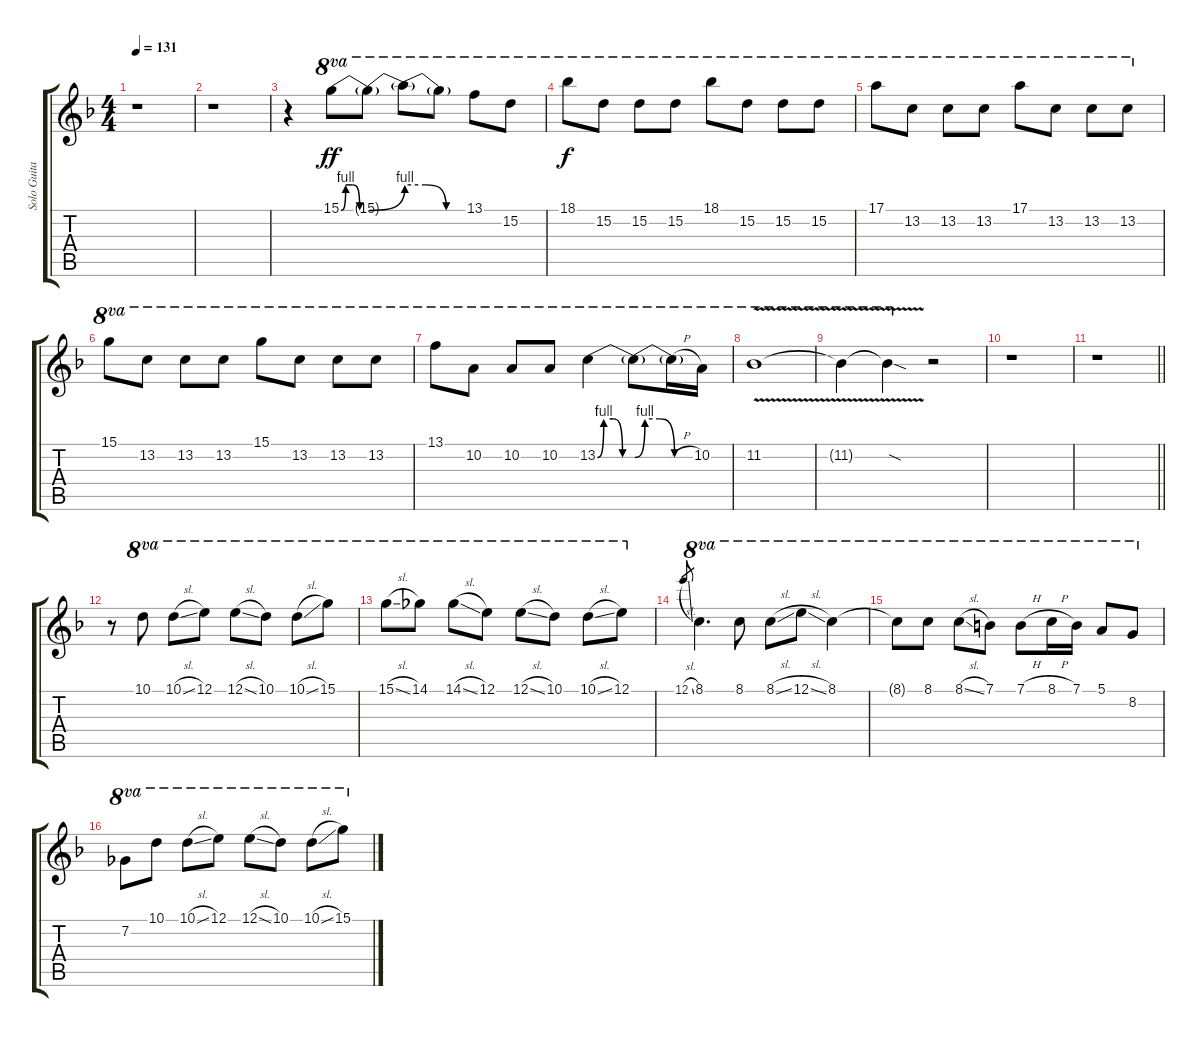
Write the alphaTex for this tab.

\track ("Solo Guitar 2" "Solo Guita") {instrument distortionguitar}
\staff {score tabs}
\tuning (E4 B3 G3 D3 A2 D2) {hide}
\ts (4 4)
\tempo 131
\clef g2
\ks f
r.1{dy fff} |
r.1 |
r.4 15.1{be (custom 0 0 10 4 25 4 40 0 60 0)}.8{ot 8va dy ff} 15.1{be (bend 0 0 60 4) t}.8{ot 8va} 15.1{be (custom 0 4 20 4 40 0 60 0) t}.8{ot 8va} 15.1{t}.8{ot 8va} 13.1.8{ot 8va} 15.2.8{ot 8va} |
18.1.8{ot 8va dy f} 15.2.8{ot 8va} 15.2.8{ot 8va} 15.2.8{ot 8va} 18.1.8{ot 8va} 15.2.8{ot 8va} 15.2.8{ot 8va} 15.2.8{ot 8va} |
17.1.8{ot 8va} 13.2.8{ot 8va} 13.2.8{ot 8va} 13.2.8{ot 8va} 17.1.8{ot 8va} 13.2.8{ot 8va} 13.2.8{ot 8va} 13.2.8{ot 8va} |
15.1.8{ot 8va} 13.2.8{ot 8va} 13.2.8{ot 8va} 13.2.8{ot 8va} 15.1.8{ot 8va} 13.2.8{ot 8va} 13.2.8{ot 8va} 13.2.8{ot 8va} |
13.1.8{ot 8va} 10.2.8{ot 8va} 10.2.8{ot 8va} 10.2.8{ot 8va} 13.2{be (custom 0 0 10 4 25 4 40 0 60 0)}.4{ot 8va} 13.2{be (custom 0 0 10 4 25 4 40 0 60 0) t}.8{ot 8va} 13.2{h t}.16{ot 8va} 10.2.16{ot 8va} |
11.2{v}.1{ot 8va} |
11.2{v t}.4{ot 8va} 11.2{sod t}.4{ot 8va} r.2 |
r.1 |
\barLineRight lightlight
r.1 |
r.8 10.1.8{ot 8va} 10.1{sl}.8{ot 8va} 12.1.8{ot 8va} 12.1{sl}.8{ot 8va} 10.1.8{ot 8va} 10.1{sl}.8{ot 8va} 15.1.8{ot 8va} |
15.1{sl}.8{ot 8va} 14.1.8{ot 8va} 14.1{sl}.8{ot 8va} 12.1.8{ot 8va} 12.1{sl}.8{ot 8va} 10.1.8{ot 8va} 10.1{sl}.8{ot 8va} 12.1.8{ot 8va} |
12.1{sl}.8{gr} 8.1.4{d ot 8va} 8.1.8{ot 8va} 8.1{sl}.8{ot 8va} 12.1{sl}.8{ot 8va} 8.1.4{ot 8va} |
8.1{t}.8{ot 8va} 8.1.8{ot 8va} 8.1{sl}.8{ot 8va} 7.1.8{ot 8va} 7.1{h}.8{ot 8va} 8.1{h}.16{ot 8va} 7.1.16{ot 8va} 5.1.8{ot 8va} 8.2.8{ot 8va} |
7.2.8{ot 8va} 10.1.8{ot 8va} 10.1{sl}.8{ot 8va} 12.1.8{ot 8va} 12.1{sl}.8{ot 8va} 10.1.8{ot 8va} 10.1{sl}.8{ot 8va} 15.1.8{ot 8va}
